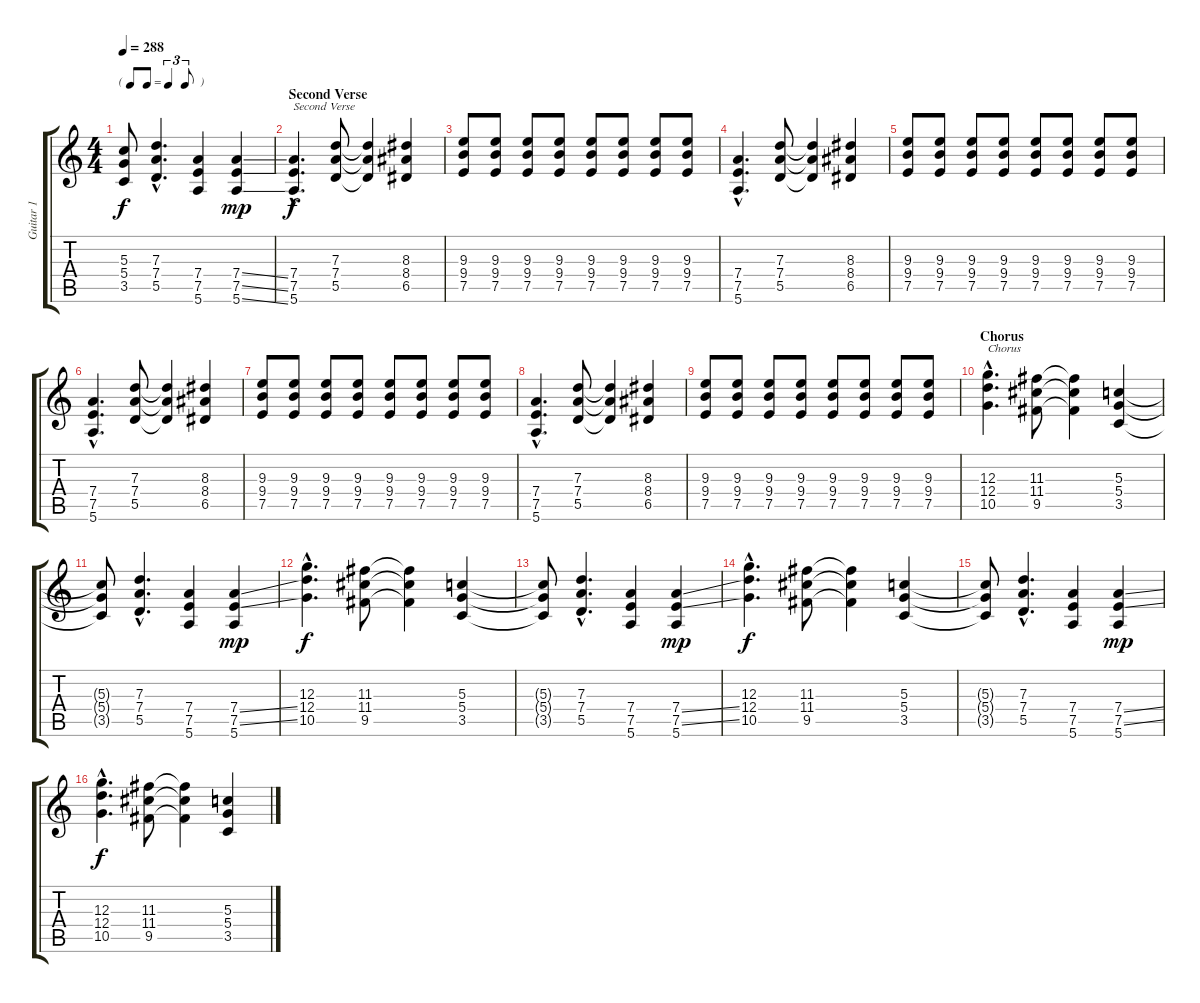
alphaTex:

\track ("Guitar 1" "Guitar 1") {instrument distortionguitar}
\staff {score tabs}
\tuning (E4 B3 G3 D3 A2 E2) {hide}
\ts (4 4)
\tf triplet8th
\tempo 288
\clef g2
\ks c
(5.3{t} 5.4{t} 3.5{t}).8{dy f} (7.3{hac} 7.4{hac} 5.5{hac}).4{d} (7.4 7.5 5.6).4 (7.4{ss} 7.5{ss} 5.6{ss}).4{dy mp} |
\section ("" "Second Verse")
(7.4{hac} 7.5{hac} 5.6{hac}).4{d txt "Second Verse" dy f} (7.3 7.4 5.5).8 (7.3{t} 7.4{t} 5.5{t}).4 (8.3 8.4 6.5).4 |
(9.3 9.4 7.5).8 (9.3 9.4 7.5).8 (9.3 9.4 7.5).8 (9.3 9.4 7.5).8 (9.3 9.4 7.5).8 (9.3 9.4 7.5).8 (9.3 9.4 7.5).8 (9.3 9.4 7.5).8 |
(7.4{hac} 7.5{hac} 5.6{hac}).4{d} (7.3 7.4 5.5).8 (7.3{t} 7.4{t} 5.5{t}).4 (8.3 8.4 6.5).4 |
(9.3 9.4 7.5).8 (9.3 9.4 7.5).8 (9.3 9.4 7.5).8 (9.3 9.4 7.5).8 (9.3 9.4 7.5).8 (9.3 9.4 7.5).8 (9.3 9.4 7.5).8 (9.3 9.4 7.5).8 |
(7.4{hac} 7.5{hac} 5.6{hac}).4{d} (7.3 7.4 5.5).8 (7.3{t} 7.4{t} 5.5{t}).4 (8.3 8.4 6.5).4 |
(9.3 9.4 7.5).8 (9.3 9.4 7.5).8 (9.3 9.4 7.5).8 (9.3 9.4 7.5).8 (9.3 9.4 7.5).8 (9.3 9.4 7.5).8 (9.3 9.4 7.5).8 (9.3 9.4 7.5).8 |
(7.4{hac} 7.5{hac} 5.6{hac}).4{d} (7.3 7.4 5.5).8 (7.3{t} 7.4{t} 5.5{t}).4 (8.3 8.4 6.5).4 |
(9.3 9.4 7.5).8 (9.3 9.4 7.5).8 (9.3 9.4 7.5).8 (9.3 9.4 7.5).8 (9.3 9.4 7.5).8 (9.3 9.4 7.5).8 (9.3 9.4 7.5).8 (9.3 9.4 7.5).8 |
\section ("" "Chorus")
(12.3{hac} 12.4{hac} 10.5{hac}).4{d txt "Chorus"} (11.3 11.4 9.5).8 (11.3{t} 11.4{t} 9.5{t}).4 (5.3 5.4 3.5).4 |
(5.3{t} 5.4{t} 3.5{t}).8 (7.3{hac} 7.4{hac} 5.5{hac}).4{d} (7.4 7.5 5.6).4 (7.4{ss} 7.5{ss} 5.6).4{dy mp} |
(12.3{hac} 12.4{hac} 10.5{hac}).4{d dy f} (11.3 11.4 9.5).8 (11.3{t} 11.4{t} 9.5{t}).4 (5.3 5.4 3.5).4 |
(5.3{t} 5.4{t} 3.5{t}).8 (7.3{hac} 7.4{hac} 5.5{hac}).4{d} (7.4 7.5 5.6).4 (7.4{ss} 7.5{ss} 5.6).4{dy mp} |
(12.3{hac} 12.4{hac} 10.5{hac}).4{d dy f} (11.3 11.4 9.5).8 (11.3{t} 11.4{t} 9.5{t}).4 (5.3 5.4 3.5).4 |
(5.3{t} 5.4{t} 3.5{t}).8 (7.3{hac} 7.4{hac} 5.5{hac}).4{d} (7.4 7.5 5.6).4 (7.4{ss} 7.5{ss} 5.6).4{dy mp} |
(12.3{hac} 12.4{hac} 10.5{hac}).4{d dy f} (11.3 11.4 9.5).8 (11.3{t} 11.4{t} 9.5{t}).4 (5.3 5.4 3.5).4
